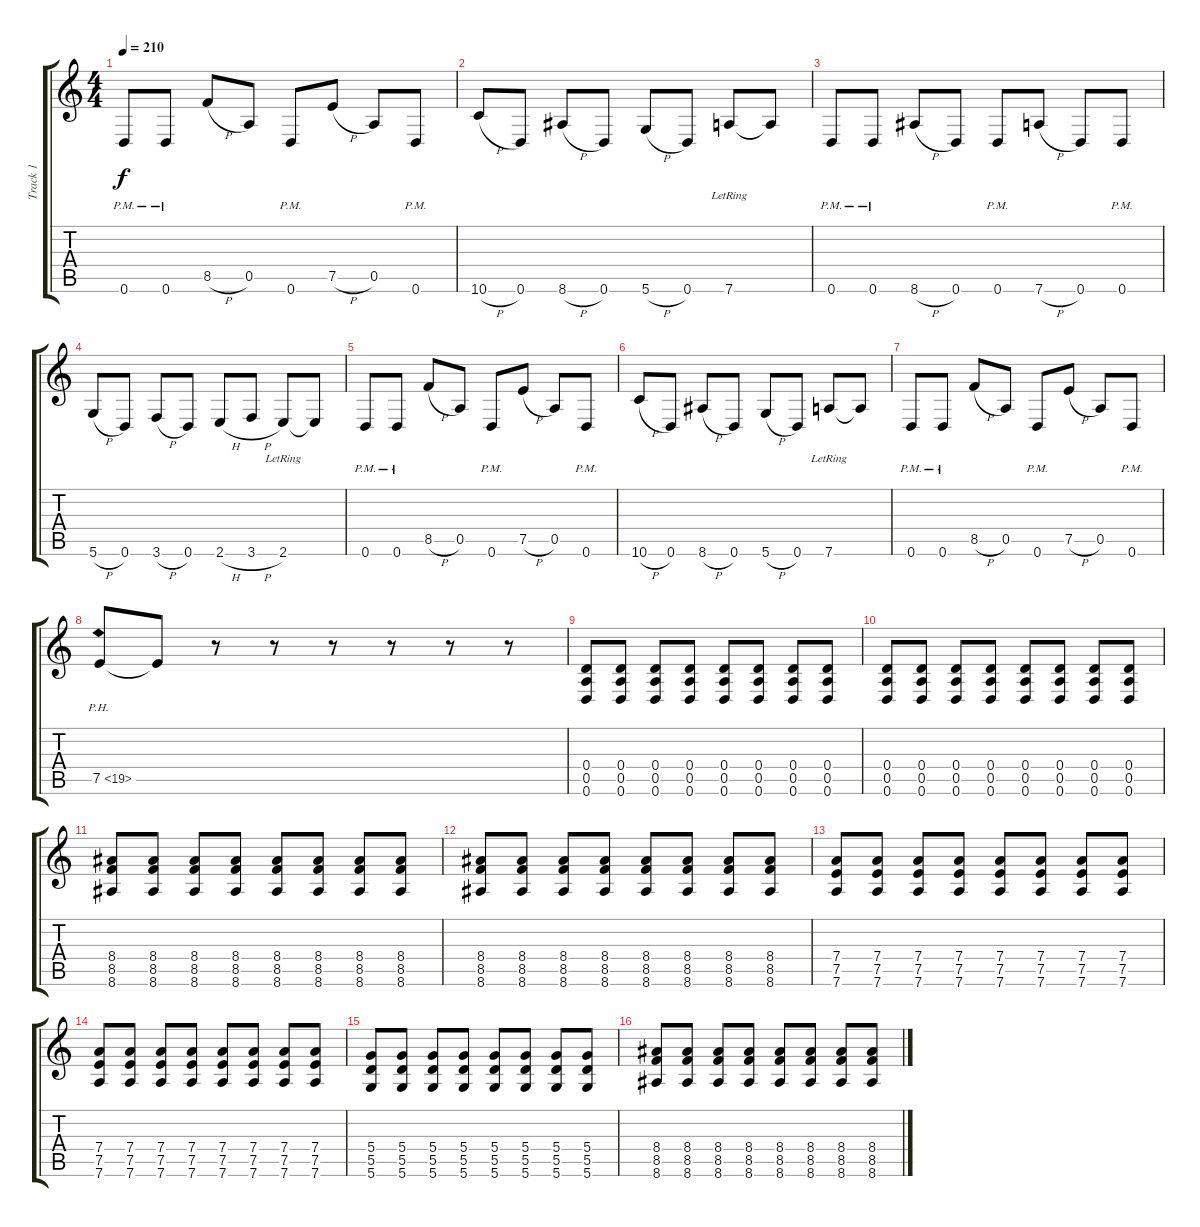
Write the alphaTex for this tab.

\track ("Track 1" "Track 1") {instrument distortionguitar}
\staff {score tabs}
\tuning (E4 B3 G3 D3 A2 D2) {hide}
\ts (4 4)
\tempo 210
\clef g2
\ks c
0.6{pm}.8{dy f} 0.6{pm}.8 8.5{h}.8 0.5.8 0.6{pm}.8 7.5{h}.8 0.5.8 0.6{pm}.8 |
10.6{h}.8 0.6.8 8.6{h}.8 0.6.8 5.6{h}.8 0.6.8 7.6{lr}.8 7.6{t}.8 |
0.6{pm}.8 0.6{pm}.8 8.6{h}.8 0.6.8 0.6{pm}.8 7.6{h}.8 0.6.8 0.6{pm}.8 |
5.6{h}.8 0.6.8 3.6{h}.8 0.6.8 2.6{h}.8 3.6{h}.8 2.6{lr}.8 2.6{t}.8 |
0.6{pm}.8 0.6{pm}.8 8.5{h}.8 0.5.8 0.6{pm}.8 7.5{h}.8 0.5.8 0.6{pm}.8 |
10.6{h}.8 0.6.8 8.6{h}.8 0.6.8 5.6{h}.8 0.6.8 7.6{lr}.8 7.6{t}.8 |
0.6{pm}.8 0.6{pm}.8 8.5{h}.8 0.5.8 0.6{pm}.8 7.5{h}.8 0.5.8 0.6{pm}.8 |
7.5{ph 12}.8 7.5{t}.8 r.8 r.8 r.8 r.8 r.8 r.8 |
(0.4 0.5 0.6).8 (0.4 0.5 0.6).8 (0.4 0.5 0.6).8 (0.4 0.5 0.6).8 (0.4 0.5 0.6).8 (0.4 0.5 0.6).8 (0.4 0.5 0.6).8 (0.4 0.5 0.6).8 |
(0.4 0.5 0.6).8 (0.4 0.5 0.6).8 (0.4 0.5 0.6).8 (0.4 0.5 0.6).8 (0.4 0.5 0.6).8 (0.4 0.5 0.6).8 (0.4 0.5 0.6).8 (0.4 0.5 0.6).8 |
(8.4 8.5 8.6).8 (8.4 8.5 8.6).8 (8.4 8.5 8.6).8 (8.4 8.5 8.6).8 (8.4 8.5 8.6).8 (8.4 8.5 8.6).8 (8.4 8.5 8.6).8 (8.4 8.5 8.6).8 |
(8.4 8.5 8.6).8 (8.4 8.5 8.6).8 (8.4 8.5 8.6).8 (8.4 8.5 8.6).8 (8.4 8.5 8.6).8 (8.4 8.5 8.6).8 (8.4 8.5 8.6).8 (8.4 8.5 8.6).8 |
(7.4 7.5 7.6).8 (7.4 7.5 7.6).8 (7.4 7.5 7.6).8 (7.4 7.5 7.6).8 (7.4 7.5 7.6).8 (7.4 7.5 7.6).8 (7.4 7.5 7.6).8 (7.4 7.5 7.6).8 |
(7.4 7.5 7.6).8 (7.4 7.5 7.6).8 (7.4 7.5 7.6).8 (7.4 7.5 7.6).8 (7.4 7.5 7.6).8 (7.4 7.5 7.6).8 (7.4 7.5 7.6).8 (7.4 7.5 7.6).8 |
(5.4 5.5 5.6).8 (5.4 5.5 5.6).8 (5.4 5.5 5.6).8 (5.4 5.5 5.6).8 (5.4 5.5 5.6).8 (5.4 5.5 5.6).8 (5.4 5.5 5.6).8 (5.4 5.5 5.6).8 |
(8.4 8.5 8.6).8 (8.4 8.5 8.6).8 (8.4 8.5 8.6).8 (8.4 8.5 8.6).8 (8.4 8.5 8.6).8 (8.4 8.5 8.6).8 (8.4 8.5 8.6).8 (8.4 8.5 8.6).8
